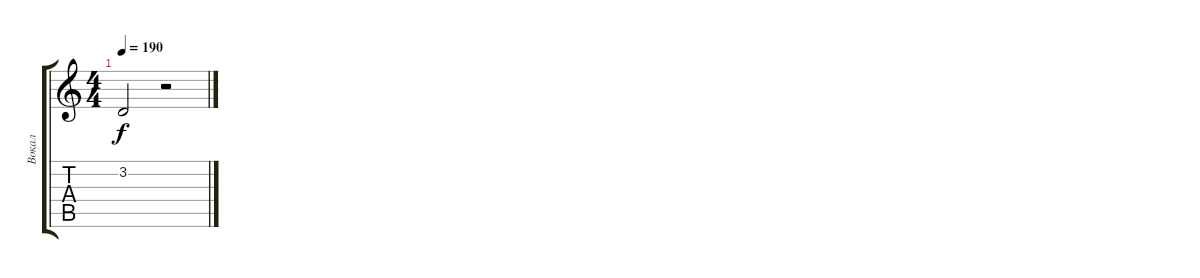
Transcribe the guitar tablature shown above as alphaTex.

\track ("Вокал" "Вокал") {instrument lead2sawtooth}
\staff {score tabs}
\tuning (E4 B3 G3 D3 A2 E2) {hide}
\ts (4 4)
\tempo 190
\clef g2
\ks c
3.2.2{dy f} r.2
